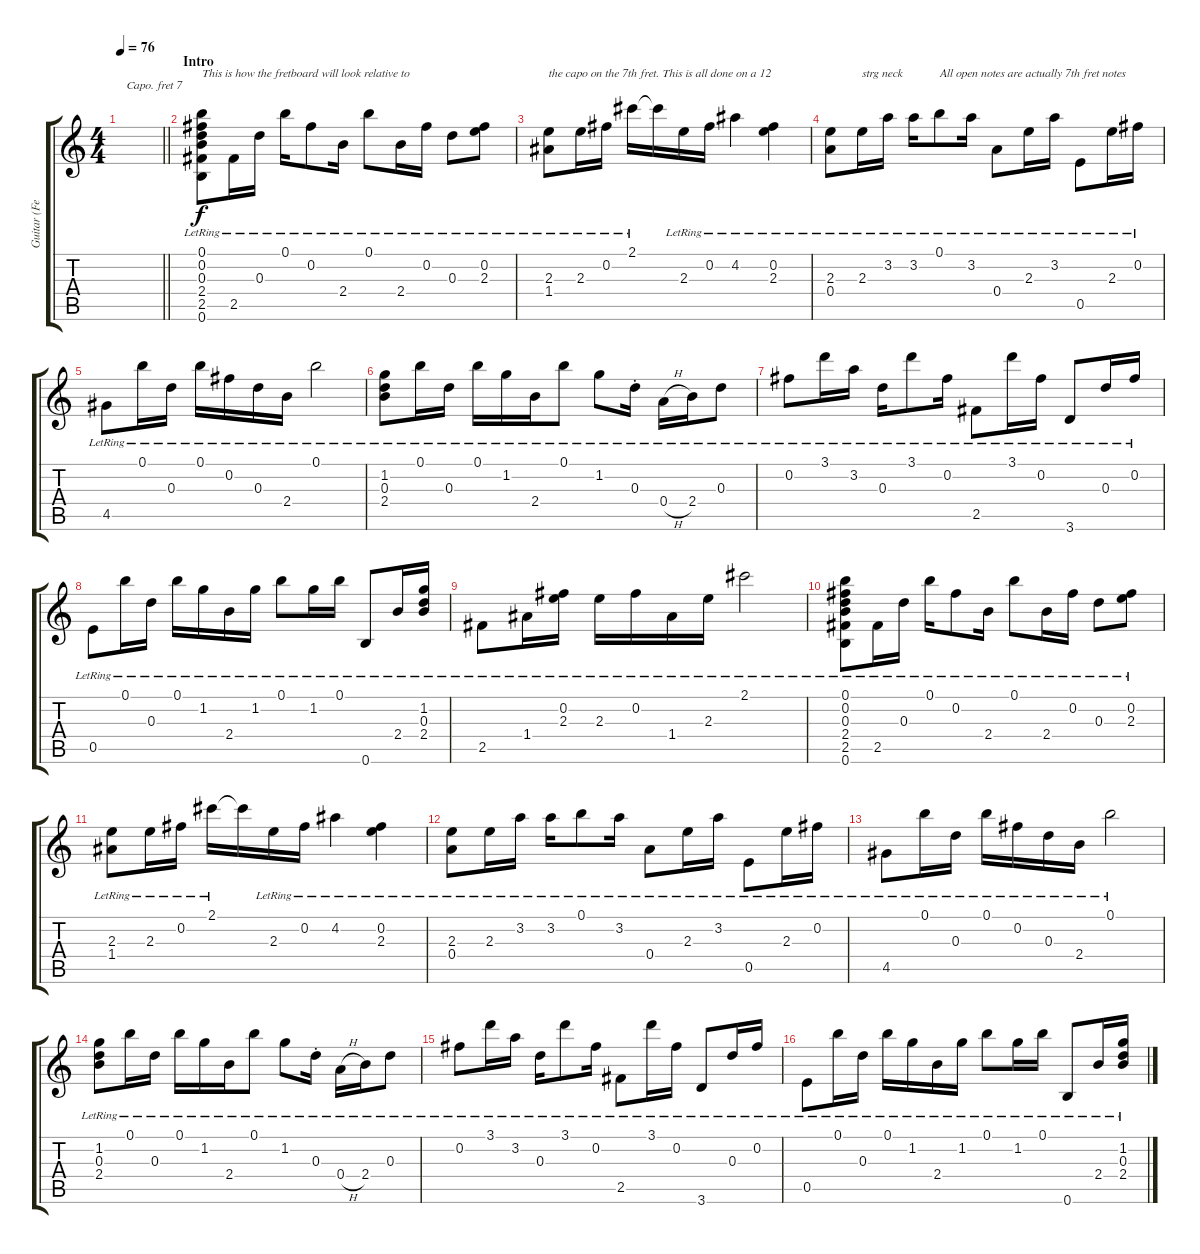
\track ("Guitar (Felder) left ch - capo view" "Guitar (Fe") {instrument acousticguitarsteel}
\staff {score tabs}
\capo 7
\tuning (E4 B3 G3 D3 A2 E2) {hide}
\ts (4 4)
\tempo 76
\clef g2
\barLineRight lightlight
\ks c
|
\section ("" "Intro")
(0.1{lr} 0.2{lr} 0.3{lr} 2.4{lr} 2.5{lr} 0.6{lr}).8{txt "This is how the fretboard will look relative to " instrument electricguitarclean} 2.5{lr}.16 0.3{lr}.16 0.1{lr}.16 0.2{lr}.8 2.4{lr}.16 0.1{lr}.8 2.4{lr}.16 0.2{lr}.16 0.3{lr}.8 (0.2{lr} 2.3{lr}).8 |
(2.3{lr} 1.4{lr}).8{txt "the capo on the 7th fret. This is all done on a 12"} 2.3{lr}.16 0.2{lr}.16 2.1{lr}.16 2.1{t}.16 2.3{lr}.16 0.2{lr}.16 4.2{lr}.4 (0.2{lr} 2.3{lr}).4 |
(2.3{lr} 0.4{lr}).8 2.3{lr}.16{txt "strg neck"} 3.2{lr}.16 3.2{lr}.16 0.1{lr}.8{txt "All open notes are actually 7th fret notes"} 3.2{lr}.16 0.4{lr}.8 2.3{lr}.16 3.2{lr}.16 0.5{lr}.8 2.3{lr}.16 0.2{lr}.16 |
4.5{lr}.8 0.1{lr}.16 0.3{lr}.16 0.1{lr}.16 0.2{lr}.16 0.3{lr}.16 2.4{lr}.16 0.1{lr}.2 |
(1.2{lr} 0.3{lr} 2.4{lr}).8 0.1{lr}.16 0.3{lr}.16 0.1{lr}.16 1.2{lr}.16 2.4{lr}.16 0.1{lr}.8 1.2{lr}.8 0.3{st lr}.16 0.4{h lr}.16 2.4{lr}.16 0.3{lr}.8 |
0.2{lr}.8 3.1{lr}.16 3.2{lr}.16 0.3{lr}.16 3.1{lr}.8 0.2{lr}.16 2.5{lr}.8 3.1{lr}.16 0.2{lr}.16 3.6{lr}.8 0.3{lr}.16 0.2{lr}.16 |
0.5{lr}.8 0.1{lr}.16 0.3{lr}.16 0.1{lr}.16 1.2{lr}.16 2.4{lr}.16 1.2{lr}.16 0.1{lr}.8 1.2{lr}.16 0.1{lr}.16 0.6{lr}.8 2.4{lr}.16 (1.2{lr} 0.3{lr} 2.4{lr}).16 |
2.5{lr}.8 1.4{lr}.16 (0.2{lr} 2.3{lr}).16 2.3{lr}.16 0.2{lr}.16 1.4{lr}.16 2.3{lr}.16 2.1{lr}.2 |
(0.1{lr} 0.2{lr} 0.3{lr} 2.4{lr} 2.5{lr} 0.6{lr}).8{instrument electricguitarclean} 2.5{lr}.16 0.3{lr}.16 0.1{lr}.16 0.2{lr}.8 2.4{lr}.16 0.1{lr}.8 2.4{lr}.16 0.2{lr}.16 0.3{lr}.8 (0.2{lr} 2.3{lr}).8 |
(2.3{lr} 1.4{lr}).8 2.3{lr}.16 0.2{lr}.16 2.1{lr}.16 2.1{t}.16 2.3{lr}.16 0.2{lr}.16 4.2{lr}.4 (0.2{lr} 2.3{lr}).4 |
(2.3{lr} 0.4{lr}).8 2.3{lr}.16 3.2{lr}.16 3.2{lr}.16 0.1{lr}.8 3.2{lr}.16 0.4{lr}.8 2.3{lr}.16 3.2{lr}.16 0.5{lr}.8 2.3{lr}.16 0.2{lr}.16 |
4.5{lr}.8 0.1{lr}.16 0.3{lr}.16 0.1{lr}.16 0.2{lr}.16 0.3{lr}.16 2.4{lr}.16 0.1{lr}.2 |
(1.2{lr} 0.3{lr} 2.4{lr}).8 0.1{lr}.16 0.3{lr}.16 0.1{lr}.16 1.2{lr}.16 2.4{lr}.16 0.1{lr}.8 1.2{lr}.8 0.3{st lr}.16 0.4{h lr}.16 2.4{lr}.16 0.3{lr}.8 |
0.2{lr}.8 3.1{lr}.16 3.2{lr}.16 0.3{lr}.16 3.1{lr}.8 0.2{lr}.16 2.5{lr}.8 3.1{lr}.16 0.2{lr}.16 3.6{lr}.8 0.3{lr}.16 0.2{lr}.16 |
0.5{lr}.8 0.1{lr}.16 0.3{lr}.16 0.1{lr}.16 1.2{lr}.16 2.4{lr}.16 1.2{lr}.16 0.1{lr}.8 1.2{lr}.16 0.1{lr}.16 0.6{lr}.8 2.4{lr}.16 (1.2{lr} 0.3{lr} 2.4{lr}).16
